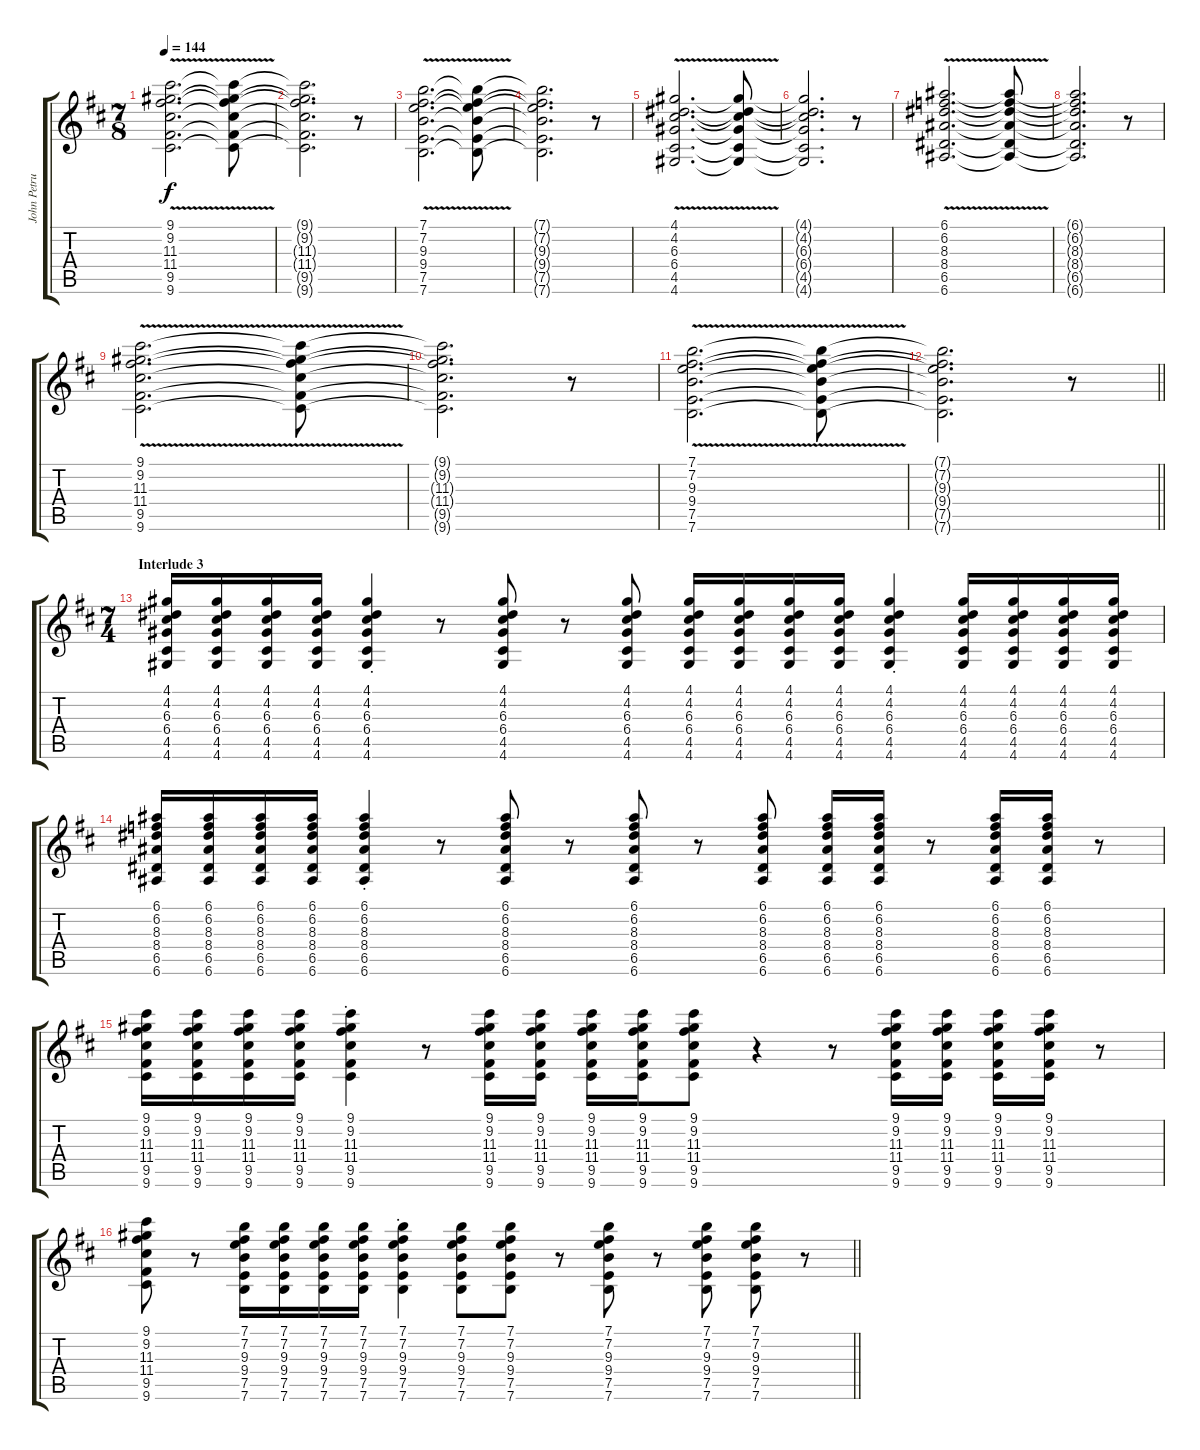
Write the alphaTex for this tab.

\track ("John Petrucci Lead Guitar" "John Petru") {instrument distortionguitar}
\staff {score tabs}
\tuning (E4 B3 G3 D3 A2 E2) {hide}
\ts (7 8)
\tempo 144
\clef g2
\ks bminor
(9.1{v} 9.2{v} 11.3{v} 11.4{v} 9.5{v} 9.6{v}).2{d dy f} (9.1{t} 9.2{t} 11.3{t} 11.4{t} 9.5{t} 9.6{t}).8 |
(9.1{t} 9.2{t} 11.3{t} 11.4{t} 9.5{t} 9.6{t}).2{d} r.8 |
(7.1{v} 7.2{v} 9.3{v} 9.4{v} 7.5{v} 7.6{v}).2{d} (7.1{t} 7.2{t} 9.3{t} 9.4{t} 7.5{t} 7.6{t}).8 |
(7.1{t} 7.2{t} 9.3{t} 9.4{t} 7.5{t} 7.6{t}).2{d} r.8 |
(4.1{v} 4.2{v} 6.3{v} 6.4{v} 4.5{v} 4.6{v}).2{d} (4.1{t} 4.2{t} 6.3{t} 6.4{t} 4.5{t} 4.6{t}).8 |
(4.1{t} 4.2{t} 6.3{t} 6.4{t} 4.5{t} 4.6{t}).2{d} r.8 |
(6.1{v} 6.2{v} 8.3{v} 8.4{v} 6.5{v} 6.6{v}).2{d} (6.1{t} 6.2{t} 8.3{t} 8.4{t} 6.5{t} 6.6{t}).8 |
(6.1{t} 6.2{t} 8.3{t} 8.4{t} 6.5{t} 6.6{t}).2{d} r.8 |
(9.1{v} 9.2{v} 11.3{v} 11.4{v} 9.5{v} 9.6{v}).2{d} (9.1{t} 9.2{t} 11.3{t} 11.4{t} 9.5{t} 9.6{t}).8 |
(9.1{t} 9.2{t} 11.3{t} 11.4{t} 9.5{t} 9.6{t}).2{d} r.8 |
(7.1{v} 7.2{v} 9.3{v} 9.4{v} 7.5{v} 7.6{v}).2{d} (7.1{t} 7.2{t} 9.3{t} 9.4{t} 7.5{t} 7.6{t}).8 |
\barLineRight lightlight
(7.1{t} 7.2{t} 9.3{t} 9.4{t} 7.5{t} 7.6{t}).2{d} r.8 |
\ts (7 4)
\section ("" "Interlude 3")
(4.1 4.2 6.3 6.4 4.5 4.6).16{volume 16} (4.1 4.2 6.3 6.4 4.5 4.6).16 (4.1 4.2 6.3 6.4 4.5 4.6).16 (4.1 4.2 6.3 6.4 4.5 4.6).16 (4.1{st} 4.2{st} 6.3{st} 6.4{st} 4.5{st} 4.6{st}).4 r.8 (4.1 4.2 6.3 6.4 4.5 4.6).8 r.8 (4.1 4.2 6.3 6.4 4.5 4.6).8 (4.1 4.2 6.3 6.4 4.5 4.6).16 (4.1 4.2 6.3 6.4 4.5 4.6).16 (4.1 4.2 6.3 6.4 4.5 4.6).16 (4.1 4.2 6.3 6.4 4.5 4.6).16 (4.1{st} 4.2{st} 6.3{st} 6.4{st} 4.5{st} 4.6{st}).4 (4.1 4.2 6.3 6.4 4.5 4.6).16 (4.1 4.2 6.3 6.4 4.5 4.6).16 (4.1 4.2 6.3 6.4 4.5 4.6).16 (4.1 4.2 6.3 6.4 4.5 4.6).16 |
(6.1 6.2 8.3 8.4 6.5 6.6).16 (6.1 6.2 8.3 8.4 6.5 6.6).16 (6.1 6.2 8.3 8.4 6.5 6.6).16 (6.1 6.2 8.3 8.4 6.5 6.6).16 (6.1{st} 6.2{st} 8.3{st} 8.4{st} 6.5{st} 6.6{st}).4 r.8 (6.1 6.2 8.3 8.4 6.5 6.6).8 r.8 (6.1 6.2 8.3 8.4 6.5 6.6).8 r.8 (6.1 6.2 8.3 8.4 6.5 6.6).8 (6.1 6.2 8.3 8.4 6.5 6.6).16 (6.1 6.2 8.3 8.4 6.5 6.6).16 r.8 (6.1 6.2 8.3 8.4 6.5 6.6).16 (6.1 6.2 8.3 8.4 6.5 6.6).16 r.8 |
(9.1 9.2 11.3 11.4 9.5 9.6).16 (9.1 9.2 11.3 11.4 9.5 9.6).16 (9.1 9.2 11.3 11.4 9.5 9.6).16 (9.1 9.2 11.3 11.4 9.5 9.6).16 (9.1{st} 9.2{st} 11.3{st} 11.4{st} 9.5{st} 9.6{st}).4 r.8 (9.1 9.2 11.3 11.4 9.5 9.6).16 (9.1 9.2 11.3 11.4 9.5 9.6).16 (9.1 9.2 11.3 11.4 9.5 9.6).16 (9.1 9.2 11.3 11.4 9.5 9.6).16 (9.1 9.2 11.3 11.4 9.5 9.6).8 r.4 r.8 (9.1 9.2 11.3 11.4 9.5 9.6).16 (9.1 9.2 11.3 11.4 9.5 9.6).16 (9.1 9.2 11.3 11.4 9.5 9.6).16 (9.1 9.2 11.3 11.4 9.5 9.6).16 r.8 |
\barLineRight lightlight
(9.1 9.2 11.3 11.4 9.5 9.6).8 r.8 (7.1 7.2 9.3 9.4 7.5 7.6).16 (7.1 7.2 9.3 9.4 7.5 7.6).16 (7.1 7.2 9.3 9.4 7.5 7.6).16 (7.1 7.2 9.3 9.4 7.5 7.6).16 (7.1{st} 7.2{st} 9.3{st} 9.4{st} 7.5{st} 7.6{st}).4 (7.1 7.2 9.3 9.4 7.5 7.6).8 (7.1 7.2 9.3 9.4 7.5 7.6).8 r.8 (7.1 7.2 9.3 9.4 7.5 7.6).8 r.8 (7.1 7.2 9.3 9.4 7.5 7.6).8 (7.1 7.2 9.3 9.4 7.5 7.6).8 r.8
